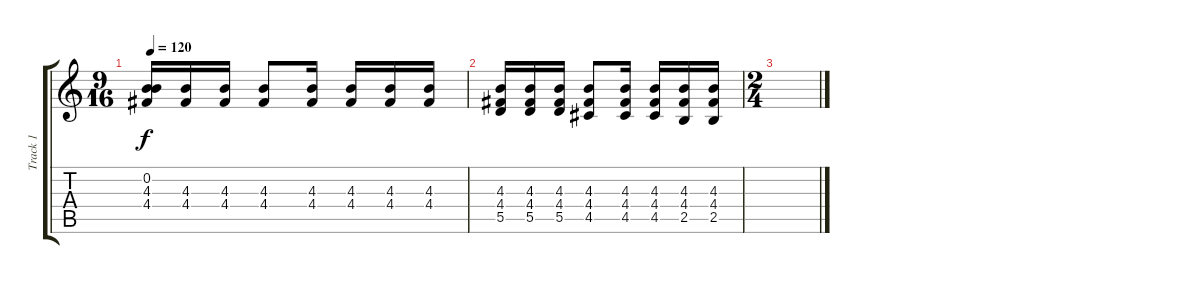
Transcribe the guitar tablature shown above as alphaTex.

\track ("Track 1" "Track 1") {instrument overdrivenguitar}
\staff {score tabs}
\tuning (E4 B3 G3 D3 A2 E2) {hide}
\ts (9 16)
\tempo 120
\clef g2
\ks c
(0.2 4.3 4.4).16{dy f} (4.3 4.4).16 (4.3 4.4).16 (4.3 4.4).8 (4.3 4.4).16 (4.3 4.4).16 (4.3 4.4).16 (4.3 4.4).16 |
(4.3 4.4 5.5).16 (4.3 4.4 5.5).16 (4.3 4.4 5.5).16 (4.3 4.4 4.5).8 (4.3 4.4 4.5).16 (4.3 4.4 4.5).16 (4.3 4.4 2.5).16 (4.3 4.4 2.5).16 |
\ts (2 4)
